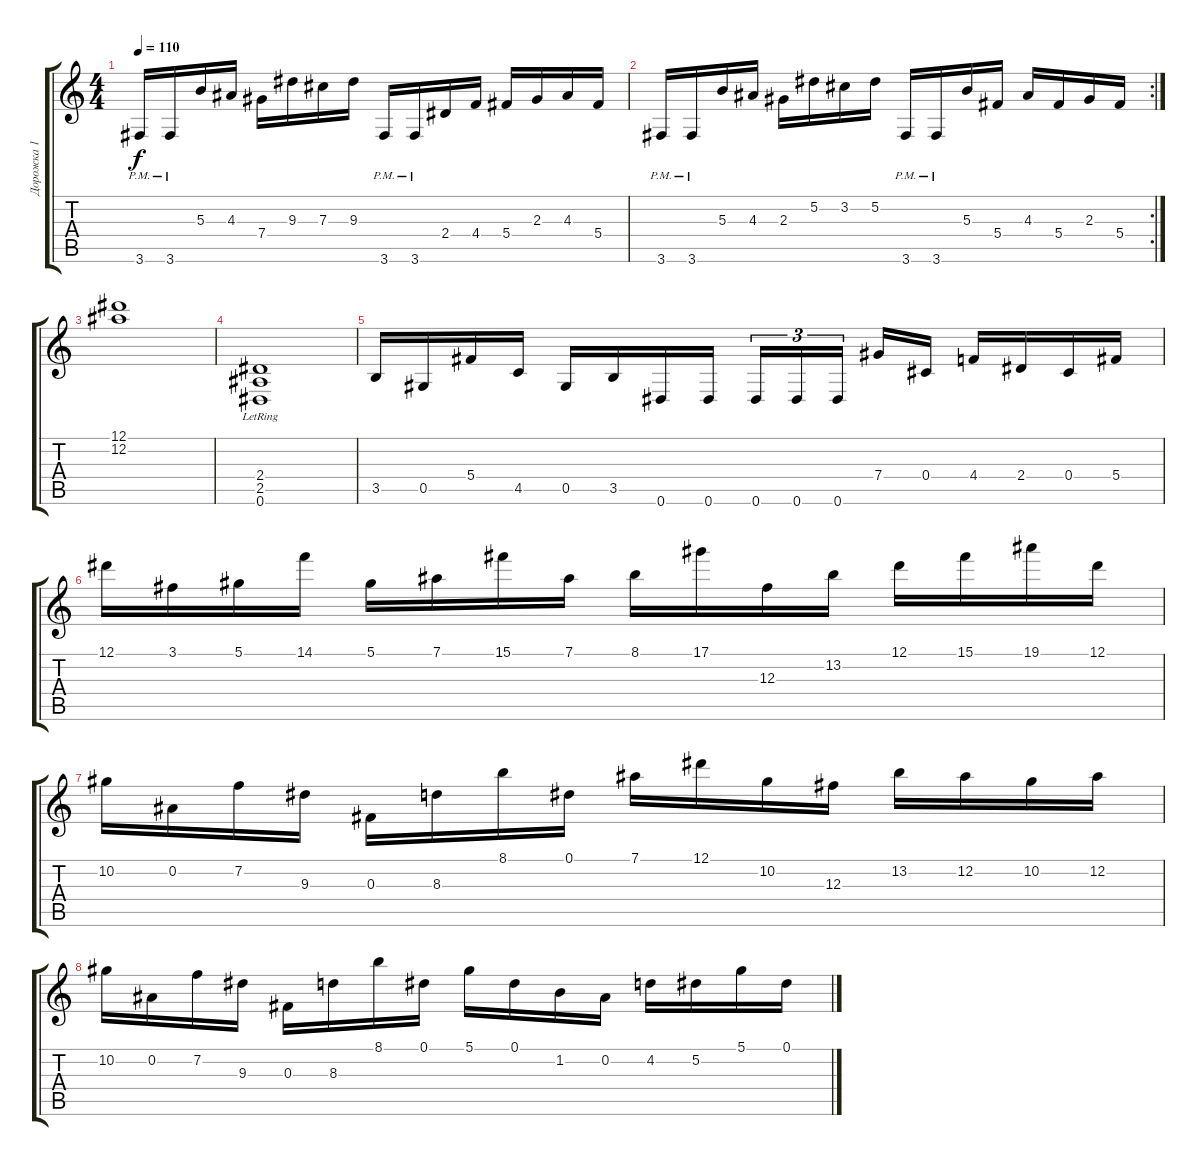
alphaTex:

\track ("Дорожка 1" "Дорожка 1") {solo instrument distortionguitar}
\staff {score tabs}
\tuning (Eb4 Bb3 Gb3 Db3 Ab2 Eb2) {hide}
\ts (4 4)
\tempo 110
\clef g2
\ks c
3.6{pm}.16{dy f} 3.6{pm}.16 5.3.16 4.3.16 7.4.16 9.3.16 7.3.16 9.3.16 3.6{pm}.16 3.6{pm}.16 2.4.16 4.4.16 5.4.16 2.3.16 4.3.16 5.4.16 |
\rc 2
3.6{pm}.16 3.6{pm}.16 5.3.16 4.3.16 2.3.16 5.2.16 3.2.16 5.2.16 3.6{pm}.16 3.6{pm}.16 5.3.16 5.4.16 4.3.16 5.4.16 2.3.16 5.4.16 |
(12.1 12.2).1{volume 13} |
(2.4 2.5 0.6{lr}).1 |
3.5.16 0.5.16 5.4.16 4.5.16 0.5.16 3.5.16 0.6.16 0.6.16 0.6.16{tu (3 2)} 0.6.16{tu (3 2)} 0.6.16{tu (3 2) beam splitsecondary} 7.4.16 0.4.16 4.4.16 2.4.16 0.4.16 5.4.16 |
12.1.16 3.1.16 5.1.16 14.1.16 5.1.16 7.1.16 15.1.16 7.1.16 8.1.16 17.1.16 12.3.16 13.2.16 12.1.16 15.1.16 19.1.16 12.1.16 |
10.2.16 0.2.16 7.2.16 9.3.16 0.3.16 8.3.16 8.1.16 0.1.16 7.1.16 12.1.16 10.2.16 12.3.16 13.2.16 12.2.16 10.2.16 12.2.16 |
10.2.16 0.2.16 7.2.16 9.3.16 0.3.16 8.3.16 8.1.16 0.1.16 5.1.16 0.1.16 1.2.16 0.2.16 4.2.16 5.2.16 5.1.16 0.1.16
